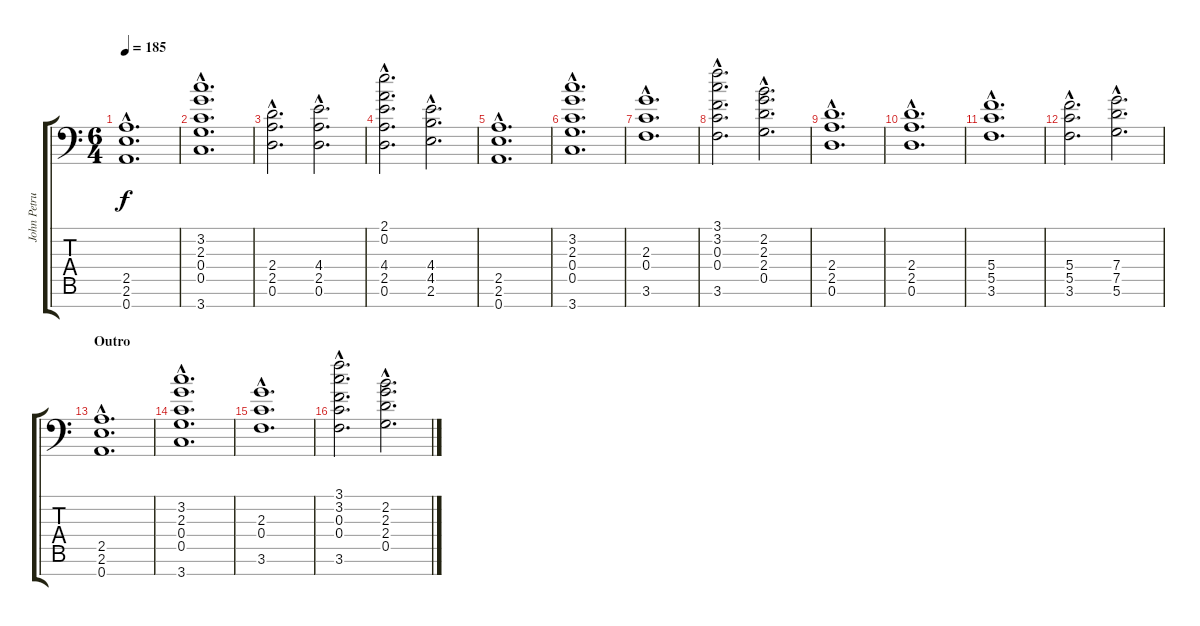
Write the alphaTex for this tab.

\track ("John Petrucci" "John Petru") {instrument distortionguitar}
\staff {score tabs}
\tuning (D4 A3 F3 C3 G2 D2 A1) {hide}
\ts (6 4)
\tempo 185
\clef f4
\ks c
(2.5{hac} 2.6{hac} 0.7{hac}).1{d dy f} |
(3.2{hac} 2.3{hac} 0.4{hac} 0.5{hac} 3.7{hac}).1{d} |
(2.4{hac} 2.5{hac} 0.6{hac}).2{d} (4.4{hac} 2.5{hac} 0.6{hac}).2{d} |
(2.1{hac} 0.2{hac} 4.4{hac} 2.5{hac} 0.6{hac}).2{d} (4.4{hac} 4.5{hac} 2.6{hac}).2{d} |
(2.5{hac} 2.6{hac} 0.7{hac}).1{d} |
(3.2{hac} 2.3{hac} 0.4{hac} 0.5{hac} 3.7{hac}).1{d} |
(2.3{hac} 0.4{hac} 3.6{hac}).1{d} |
(3.1{hac} 3.2{hac} 0.3{hac} 0.4{hac} 3.6{hac}).2{d} (2.2{hac} 2.3{hac} 2.4{hac} 0.5{hac}).2{d} |
(2.4{hac} 2.5{hac} 0.6{hac}).1{d} |
(2.4{hac} 2.5{hac} 0.6{hac}).1{d} |
(5.4{hac} 5.5{hac} 3.6{hac}).1{d} |
(5.4{hac} 5.5{hac} 3.6{hac}).2{d} (7.4{hac} 7.5{hac} 5.6{hac}).2{d} |
\section ("" "Outro")
(2.5{hac} 2.6{hac} 0.7{hac}).1{d} |
(3.2{hac} 2.3{hac} 0.4{hac} 0.5{hac} 3.7{hac}).1{d} |
(2.3{hac} 0.4{hac} 3.6{hac}).1{d} |
(3.1{hac} 3.2{hac} 0.3{hac} 0.4{hac} 3.6{hac}).2{d} (2.2{hac} 2.3{hac} 2.4{hac} 0.5{hac}).2{d}
